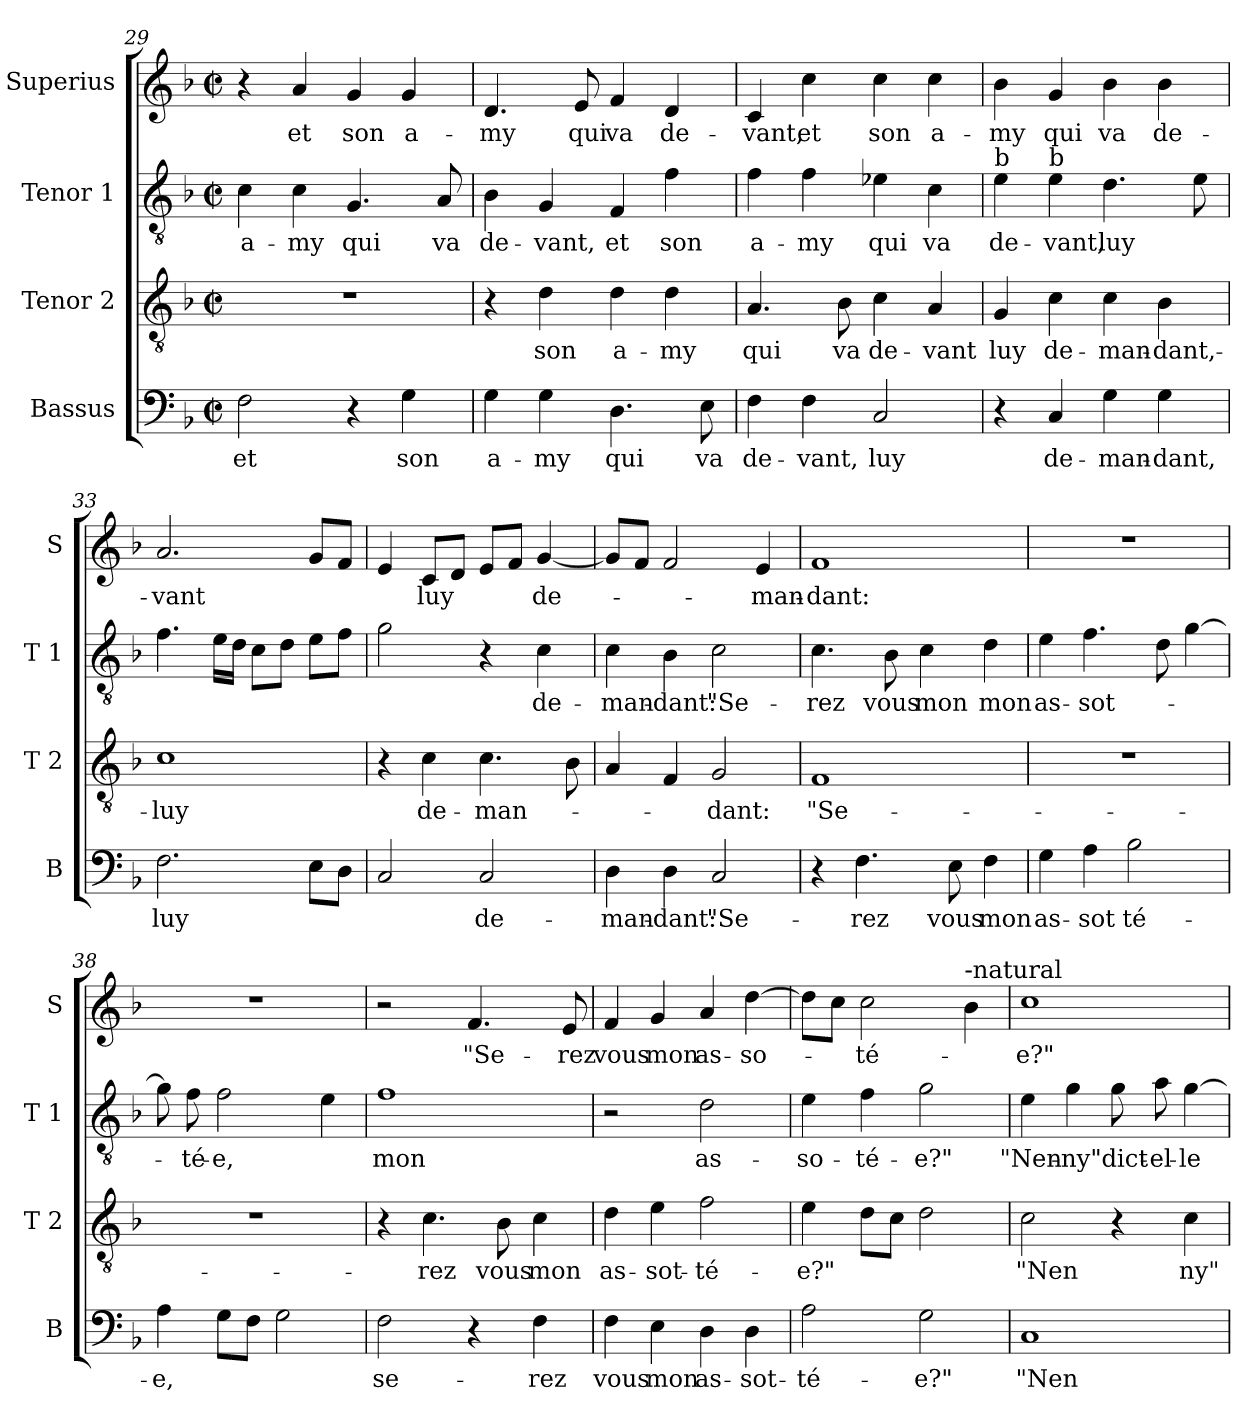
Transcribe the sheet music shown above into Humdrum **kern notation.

**kern	**text	**kern	**text	**kern	**text	**kern	**text
*part4	*part4	*part3	*part3	*part2	*part2	*part1	*part1
*staff4	*staff4	*staff3	*staff3	*staff2	*staff2	*staff1	*staff1
*I"Bassus	*	*I"Tenor 2	*	*I"Tenor 1	*	*I"Superius	*
*I'B	*	*I'T 2	*	*I'T 1	*	*I'S	*
*clefF4	*	*clefGv2	*	*clefGv2	*	*clefG2	*
*k[b-]	*	*k[b-]	*	*k[b-]	*	*k[b-]	*
*F:	*	*F:	*	*F:	*	*F:	*
*M2/2	*	*M2/2	*	*M2/2	*	*M2/2	*
*met(c|)	*	*met(c|)	*	*met(c|)	*	*met(c|)	*
=29	=29	=29	=29	=29	=29	=29	=29
2F\	et	1r	.	4c\	a-	4r	.
.	.	.	.	4c\	-my	4a/	et
4r	.	.	.	4.G/	qui	4g/	son
4G\	son	.	.	.	.	4g/	a-
.	.	.	.	8A/	va	.	.
!!LO:LB:g=z
=30	=30	=30	=30	=30	=30	=30	=30
4G\	a-	4r	.	4B-\	de-	4.d/	-my
4G\	-my	4d\	son	4G/	-vant,	.	.
.	.	.	.	.	.	8e/	qui
4.D\	qui	4d\	a-	4F/	et	4f/	va
.	.	4d\	-my	4f\	son	4d/	de-
8E\	va	.	.	.	.	.	.
=31	=31	=31	=31	=31	=31	=31	=31
4F\	de-	4.A/	qui	4f\	a-	4c/	-vant,
4F\	-vant,	.	.	4f\	-my	4cc\	et
.	.	8B-\	va	.	.	.	.
2C/	luy	4c\	de-	4e-X\	qui	4cc\	son
.	.	4A/	-vant	4c\	va	4cc\	a-
=32	=32	=32	=32	=32	=32	=32	=32
!	!	!	!	!LO:TX:a:t=b	!	!	!
4r	.	4G/	luy	4e\	de-	4b-\	-my
!	!	!	!	!LO:TX:a:t=b	!	!	!
4C/	de-	4c\	de-	4e\	-vant,	4g/	qui
4G\	-man-	4c\	-man-	4.d\	luy	4b-\	va
4G\	-dant,	4B-\	-dant,-	.	.	4b-\	de-
.	.	.	.	8e\	.	.	.
=33	=33	=33	=33	=33	=33	=33	=33
2.F\	luy	1c	-luy	4.f\	.	2.a/	-vant
.	.	.	.	16e\LL	.	.	.
.	.	.	.	16d\JJ	.	.	.
.	.	.	.	8c\L	.	.	.
.	.	.	.	8d\J	.	.	.
8E\L	.	.	.	8e\L	.	8g/L	.
8D\J	.	.	.	8f\J	.	8f/J	.
=34	=34	=34	=34	=34	=34	=34	=34
2C/	.	4r	.	2g\	.	4e/	.
.	.	4c\	de-	.	.	8c/L	luy
.	.	.	.	.	.	8d/J	.
2C/	de-	4.c\	-man-	4r	.	8e/L	.
.	.	.	.	.	.	8f/J	.
.	.	.	.	4c\	de-	[4g/	de-
.	.	8B-\	.	.	.	.	.
!!LO:PB:g=z
=35	=35	=35	=35	=35	=35	=35	=35
4D\	-man-	4A/	.	4c\	-man-	8g/L]	.
.	.	.	.	.	.	8f/J	.
4D\	-dant:	4F/	.	4B-\	-dant:	2f/	.
2C/	"Se-	2G/	-dant:	2c\	"Se-	.	.
.	.	.	.	.	.	4e/	-man-
=36	=36	=36	=36	=36	=36	=36	=36
4r	.	1F	"Se-	4.c\	-rez	1f	-dant:
4.F\	-rez	.	.	.	.	.	.
.	.	.	.	8B-\	vous	.	.
.	.	.	.	4c\	mon	.	.
8E\	vous	.	.	.	.	.	.
4F\	mon	.	.	4d\	mon	.	.
=37	=37	=37	=37	=37	=37	=37	=37
4G\	as-	1r	.	4e\	as-	1r	.
4A\	-sot	.	.	4.f\	-sot-	.	.
2B-\	té-	.	.	.	.	.	.
.	.	.	.	8d\	.	.	.
.	.	.	.	[4g\	.	.	.
=38	=38	=38	=38	=38	=38	=38	=38
4A\	-e,	1r	.	8g\]	.	1r	.
.	.	.	.	8f\	-té-	.	.
8G\L	.	.	.	2f\	-e,	.	.
8F\J	.	.	.	.	.	.	.
2G\	.	.	.	.	.	.	.
.	.	.	.	4e\	.	.	.
=39	=39	=39	=39	=39	=39	=39	=39
2F\	se-	4r	.	1f	mon	2r	.
.	.	4.c\	-rez	.	.	.	.
4r	.	.	.	.	.	4.f/	"Se-
.	.	8B-\	vous	.	.	.	.
4F\	-rez	4c\	mon	.	.	.	.
.	.	.	.	.	.	8e/	-rez
!!LO:LB:g=z
=40	=40	=40	=40	=40	=40	=40	=40
4F\	vous	4d\	as-	2r	.	4f/	vous
4E\	mon	4e\	-sot-	.	.	4g/	mon
4D\	as-	2f\	-té-	2d\	as-	4a/	as-
4D\	-sot-	.	.	.	.	[4dd\	-so-
=41	=41	=41	=41	=41	=41	=41	=41
2A\	-té-	4e\	-e?"	4e\	-so-	8dd\L]	.
.	.	.	.	.	.	8cc\J	.
.	.	8d\L	.	4f\	-té-	2cc\	-té-
.	.	8c\J	.	.	.	.	.
2G\	-e?"	2d\	.	2g\	-e?"	.	.
!	!	!	!	!	!	!LO:TX:a:t=-natural	!
.	.	.	.	.	.	4b-\	.
=42	=42	=42	=42	=42	=42	=42	=42
1C	"Nen-	2c\	"Nen	4e\	"Nen-	1cc	-e?"
.	.	.	.	4g\	-ny"	.	.
.	.	4r	.	8g\	dict-	.	.
.	.	.	.	8a\	-el-	.	.
.	.	4c\	ny"	[4g\	-le	.	.
=	=	=	=	=	=	=	=
*-	*-	*-	*-	*-	*-	*-	*-
